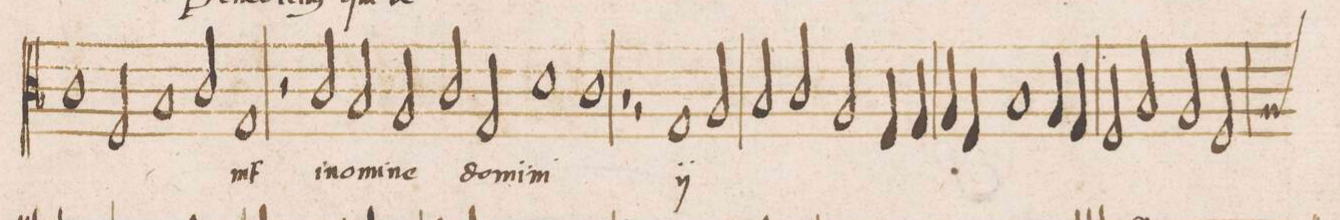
**kern	**text
*I"TENOR	*
*clefC3	*
*k[b-]	*
*met(c|)	*
*M2/1	*
1c	.
=67	=67
2F/	.
1B-	.
2c/	.
=68	=68
1G	-nit
2r	.
2c/	in
=69	=69
2B-/	no-
2A/	-mi-
2c/	-ne
2G/	do-
=70	=70
1d	-mi-
1c	-ni
=71	=71
1r	.
2r	.
*	*ij
1G/	in
=72	=72
2A/	no-
2B-/	-mi-
2c/	-ne
=73	=73
2A/	do-
4F/	-mi-
4G/	.
4A/	.
4F/	.
1B-	.
=74	=74
4A/	.
4G/	.
2F/	.
2B-/	.
=75	=75
2A/	.
*custos:a	*
2F/	.
*-	*-
